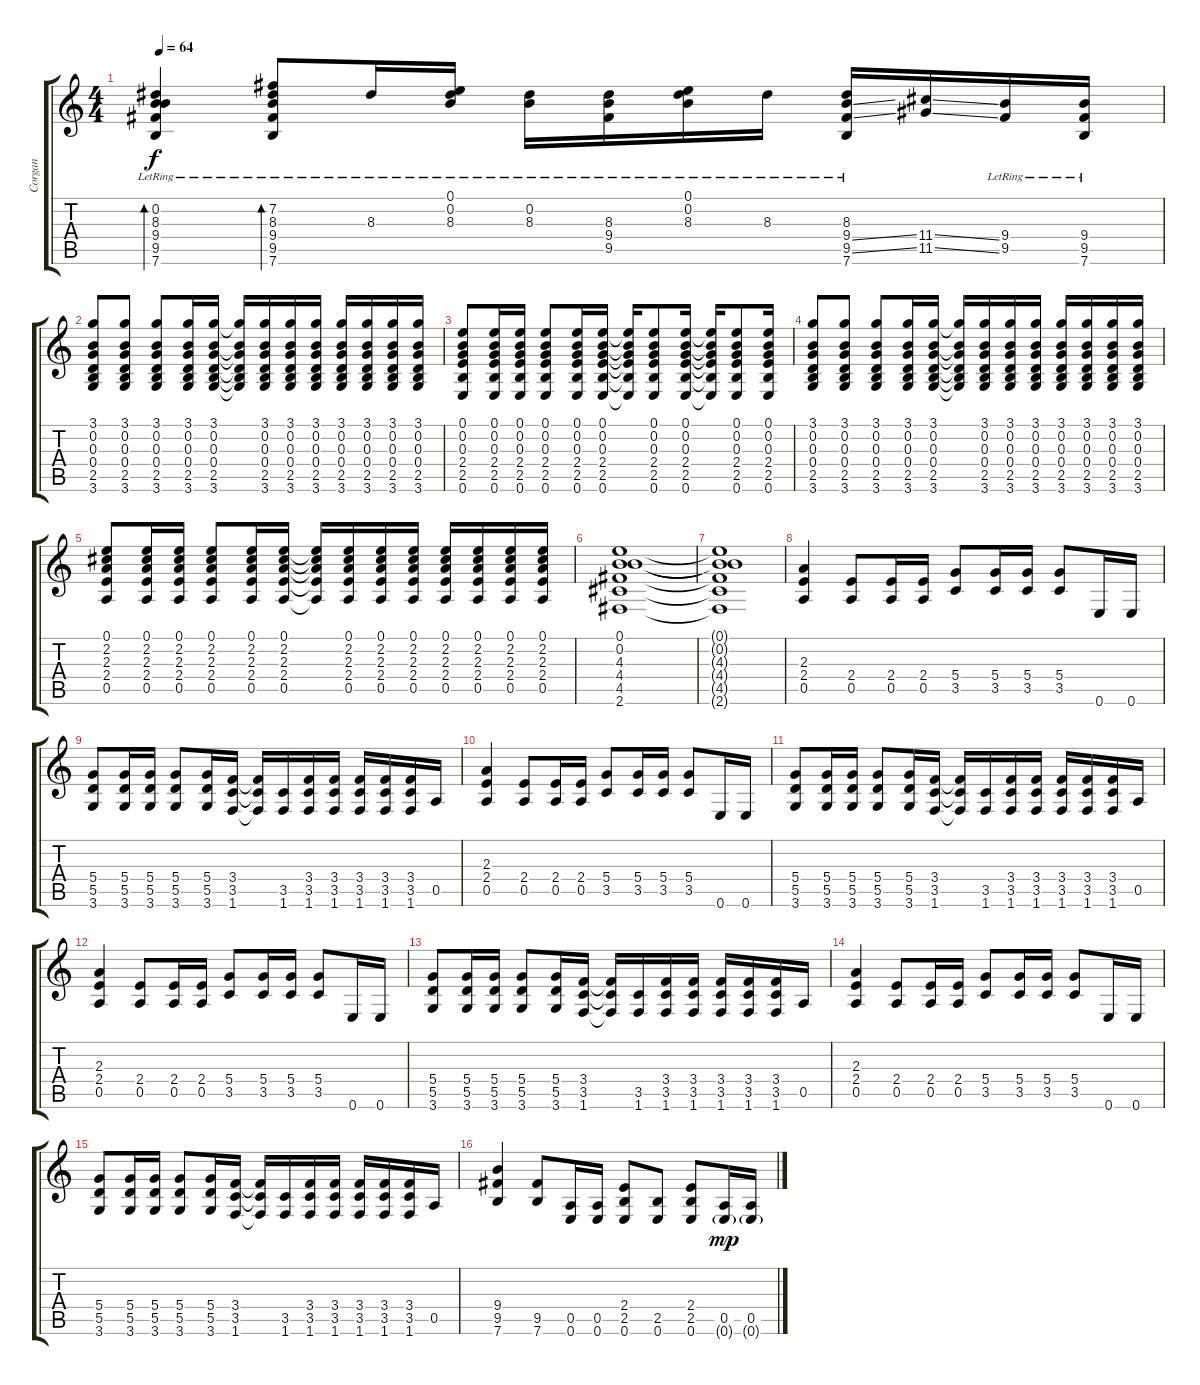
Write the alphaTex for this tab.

\track ("Corgan" "Corgan") {instrument electricguitarjazz}
\staff {score tabs}
\tuning (E4 B3 G3 D3 A2 E2) {hide}
\ts (4 4)
\tempo 64
\clef g2
\ks c
(0.2{lr} 8.3{lr} 9.4{lr} 9.5{lr} 7.6{lr}).4{bd 120 dy f} (7.2{lr} 8.3{lr} 9.4{lr} 9.5{lr} 7.6{lr}).8{bd 120} 8.3{lr}.16 (0.1{lr} 0.2{lr} 8.3{lr}).16 (0.2{lr} 8.3{lr}).16 (8.3{lr} 9.4{lr} 9.5{lr}).16 (0.1{lr} 0.2{lr} 8.3{lr}).16 8.3{lr}.16 (8.3{lr} 9.4{ss} 9.5{ss} 7.6{lr}).16 (11.4{ss} 11.5{ss}).16 (9.4{lr} 9.5{lr}).16 (9.4{lr} 9.5{lr} 7.6{lr}).16 |
(3.1 0.2 0.3 0.4 2.5 3.6).8{volume 11} (3.1 0.2 0.3 0.4 2.5 3.6).8 (3.1 0.2 0.3 0.4 2.5 3.6).8 (3.1 0.2 0.3 0.4 2.5 3.6).16 (3.1 0.2 0.3 0.4 2.5 3.6).16 (3.1{t} 0.2{t} 0.3{t} 0.4{t} 2.5{t} 3.6{t}).16 (3.1 0.2 0.3 0.4 2.5 3.6).16 (3.1 0.2 0.3 0.4 2.5 3.6).16 (3.1 0.2 0.3 0.4 2.5 3.6).16 (3.1 0.2 0.3 0.4 2.5 3.6).16 (3.1 0.2 0.3 0.4 2.5 3.6).16 (3.1 0.2 0.3 0.4 2.5 3.6).16 (3.1 0.2 0.3 0.4 2.5 3.6).16 |
(0.1 0.2 0.3 2.4 2.5 0.6).8 (0.1 0.2 0.3 2.4 2.5 0.6).16 (0.1 0.2 0.3 2.4 2.5 0.6).16 (0.1 0.2 0.3 2.4 2.5 0.6).8 (0.1 0.2 0.3 2.4 2.5 0.6).16 (0.1 0.2 0.3 2.4 2.5 0.6).16 (0.1{t} 0.2{t} 0.3{t} 2.4{t} 2.5{t} 0.6{t}).16 (0.1 0.2 0.3 2.4 2.5 0.6).8 (0.1 0.2 0.3 2.4 2.5 0.6).16 (0.1{t} 0.2{t} 0.3{t} 2.4{t} 2.5{t} 0.6{t}).16 (0.1 0.2 0.3 2.4 2.5 0.6).8 (0.1 0.2 0.3 2.4 2.5 0.6).16 |
(3.1 0.2 0.3 0.4 2.5 3.6).8{volume 11} (3.1 0.2 0.3 0.4 2.5 3.6).8 (3.1 0.2 0.3 0.4 2.5 3.6).8 (3.1 0.2 0.3 0.4 2.5 3.6).16 (3.1 0.2 0.3 0.4 2.5 3.6).16 (3.1{t} 0.2{t} 0.3{t} 0.4{t} 2.5{t} 3.6{t}).16 (3.1 0.2 0.3 0.4 2.5 3.6).16 (3.1 0.2 0.3 0.4 2.5 3.6).16 (3.1 0.2 0.3 0.4 2.5 3.6).16 (3.1 0.2 0.3 0.4 2.5 3.6).16 (3.1 0.2 0.3 0.4 2.5 3.6).16 (3.1 0.2 0.3 0.4 2.5 3.6).16 (3.1 0.2 0.3 0.4 2.5 3.6).16 |
(0.1 2.2 2.3 2.4 0.5).8 (0.1 2.2 2.3 2.4 0.5).16 (0.1 2.2 2.3 2.4 0.5).16 (0.1 2.2 2.3 2.4 0.5).8 (0.1 2.2 2.3 2.4 0.5).16 (0.1 2.2 2.3 2.4 0.5).16 (0.1{t} 2.2{t} 2.3{t} 2.4{t} 0.5{t}).16 (0.1 2.2 2.3 2.4 0.5).16 (0.1 2.2 2.3 2.4 0.5).16 (0.1 2.2 2.3 2.4 0.5).16 (0.1 2.2 2.3 2.4 0.5).16 (0.1 2.2 2.3 2.4 0.5).16 (0.1 2.2 2.3 2.4 0.5).16 (0.1 2.2 2.3 2.4 0.5).16 |
(0.1 0.2 4.3 4.4 4.5 2.6).1 |
(0.1{t} 0.2{t} 4.3{t} 4.4{t} 4.5{t} 2.6{t}).1 |
(2.3 2.4 0.5).4{volume 16 balance 8 instrument distortionguitar} (2.4 0.5).8 (2.4 0.5).16 (2.4 0.5).16 (5.4 3.5).8 (5.4 3.5).16 (5.4 3.5).16 (5.4 3.5).8 0.6.16 0.6.16 |
(5.4 5.5 3.6).8 (5.4 5.5 3.6).16 (5.4 5.5 3.6).16 (5.4 5.5 3.6).8 (5.4 5.5 3.6).16 (3.4 3.5 1.6).16 (3.4{t} 3.5{t} 1.6{t}).16 (3.5 1.6).16 (3.4 3.5 1.6).16 (3.4 3.5 1.6).16 (3.4 3.5 1.6).16 (3.4 3.5 1.6).16 (3.4 3.5 1.6).16 0.5.16 |
(2.3 2.4 0.5).4 (2.4 0.5).8 (2.4 0.5).16 (2.4 0.5).16 (5.4 3.5).8 (5.4 3.5).16 (5.4 3.5).16 (5.4 3.5).8 0.6.16 0.6.16 |
(5.4 5.5 3.6).8 (5.4 5.5 3.6).16 (5.4 5.5 3.6).16 (5.4 5.5 3.6).8 (5.4 5.5 3.6).16 (3.4 3.5 1.6).16 (3.4{t} 3.5{t} 1.6{t}).16 (3.5 1.6).16 (3.4 3.5 1.6).16 (3.4 3.5 1.6).16 (3.4 3.5 1.6).16 (3.4 3.5 1.6).16 (3.4 3.5 1.6).16 0.5.16 |
(2.3 2.4 0.5).4 (2.4 0.5).8 (2.4 0.5).16 (2.4 0.5).16 (5.4 3.5).8 (5.4 3.5).16 (5.4 3.5).16 (5.4 3.5).8 0.6.16 0.6.16 |
(5.4 5.5 3.6).8 (5.4 5.5 3.6).16 (5.4 5.5 3.6).16 (5.4 5.5 3.6).8 (5.4 5.5 3.6).16 (3.4 3.5 1.6).16 (3.4{t} 3.5{t} 1.6{t}).16 (3.5 1.6).16 (3.4 3.5 1.6).16 (3.4 3.5 1.6).16 (3.4 3.5 1.6).16 (3.4 3.5 1.6).16 (3.4 3.5 1.6).16 0.5.16 |
(2.3 2.4 0.5).4 (2.4 0.5).8 (2.4 0.5).16 (2.4 0.5).16 (5.4 3.5).8 (5.4 3.5).16 (5.4 3.5).16 (5.4 3.5).8 0.6.16 0.6.16 |
(5.4 5.5 3.6).8 (5.4 5.5 3.6).16 (5.4 5.5 3.6).16 (5.4 5.5 3.6).8 (5.4 5.5 3.6).16 (3.4 3.5 1.6).16 (3.4{t} 3.5{t} 1.6{t}).16 (3.5 1.6).16 (3.4 3.5 1.6).16 (3.4 3.5 1.6).16 (3.4 3.5 1.6).16 (3.4 3.5 1.6).16 (3.4 3.5 1.6).16 0.5.16 |
(9.4 9.5 7.6).4 (9.5 7.6).8 (0.5 0.6).16 (0.5 0.6).16 (2.4 2.5 0.6).8 (2.5 0.6).8 (2.4 2.5 0.6).8 (0.5 0.6{g}).16{dy mp} (0.5 0.6{g}).16
